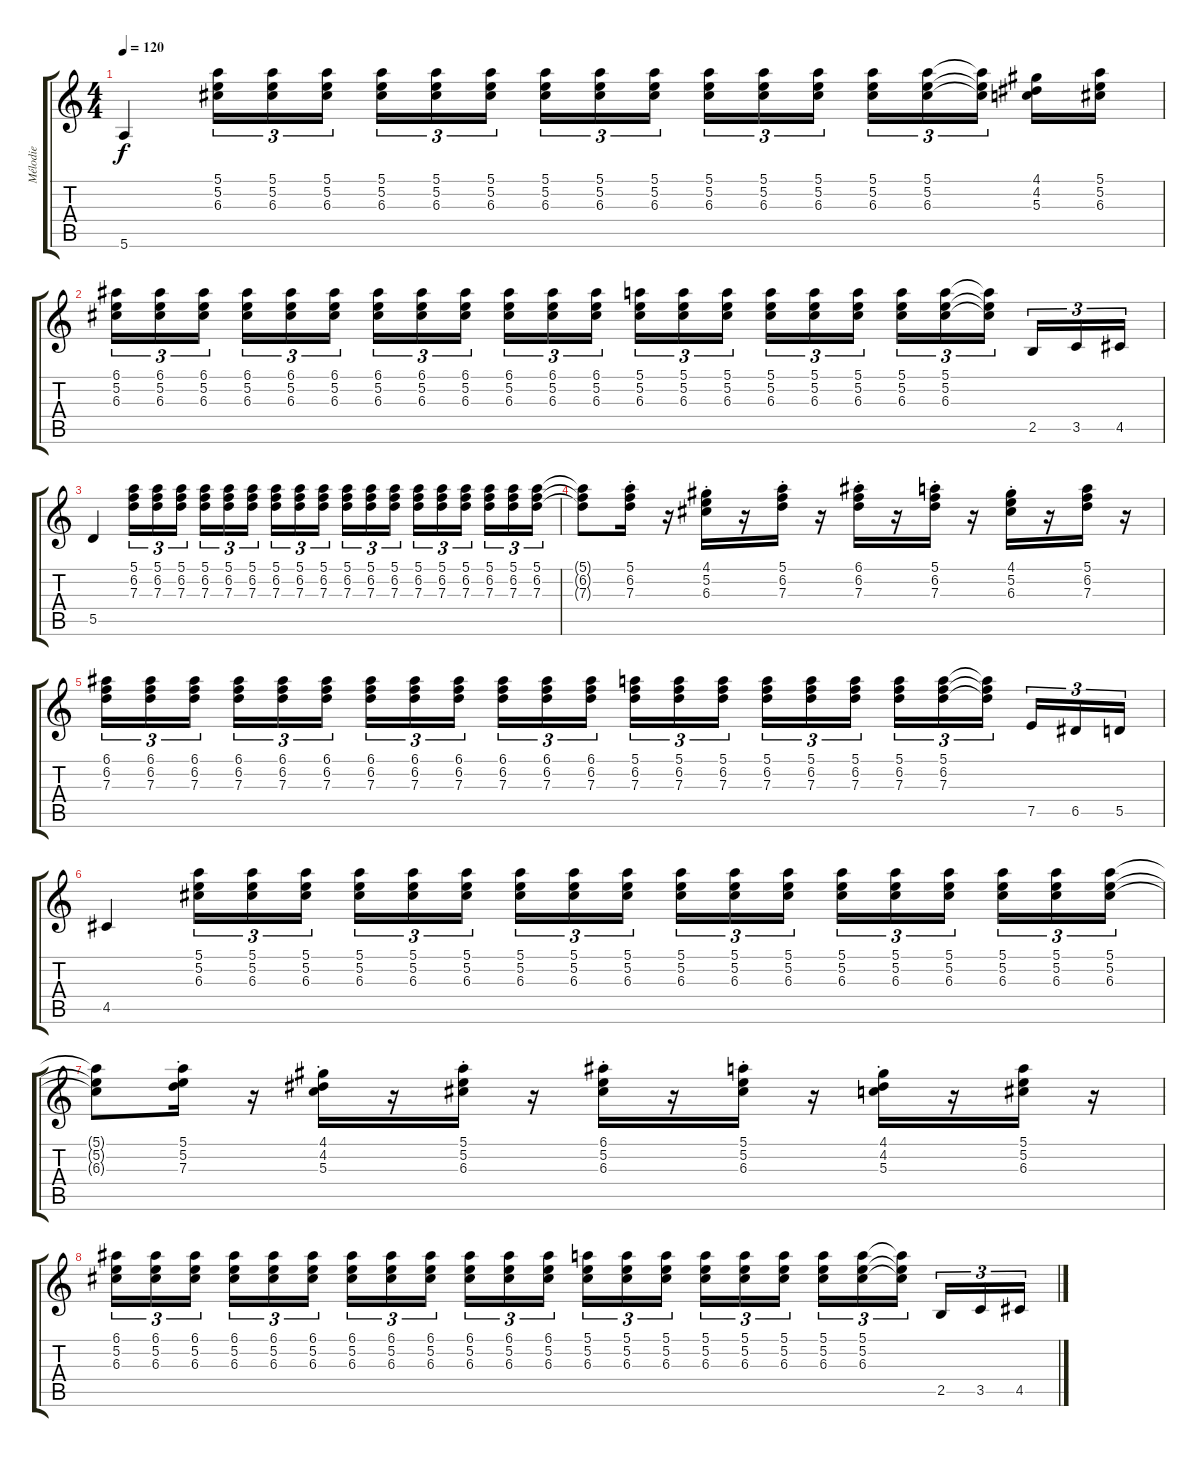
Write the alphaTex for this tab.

\track ("Mélodie" "Mélodie") {instrument acousticguitarsteel}
\staff {score tabs}
\tuning (E4 B3 G3 D3 A2 E2) {hide}
\ts (4 4)
\tempo 120
\clef g2
\ks c
5.6.4{dy f} (5.1 5.2 6.3).16{tu (3 2)} (5.1 5.2 6.3).16{tu (3 2)} (5.1 5.2 6.3).16{tu (3 2)} (5.1 5.2 6.3).16{tu (3 2)} (5.1 5.2 6.3).16{tu (3 2)} (5.1 5.2 6.3).16{tu (3 2)} (5.1 5.2 6.3).16{tu (3 2)} (5.1 5.2 6.3).16{tu (3 2)} (5.1 5.2 6.3).16{tu (3 2)} (5.1 5.2 6.3).16{tu (3 2)} (5.1 5.2 6.3).16{tu (3 2)} (5.1 5.2 6.3).16{tu (3 2)} (5.1 5.2 6.3).16{tu (3 2)} (5.1 5.2 6.3).16{tu (3 2)} (5.1{t} 5.2{t} 6.3{t}).16{tu (3 2)} (4.1 4.2 5.3).16 (5.1 5.2 6.3).16 |
(6.1 5.2 6.3).16{tu (3 2)} (6.1 5.2 6.3).16{tu (3 2)} (6.1 5.2 6.3).16{tu (3 2)} (6.1 5.2 6.3).16{tu (3 2)} (6.1 5.2 6.3).16{tu (3 2)} (6.1 5.2 6.3).16{tu (3 2)} (6.1 5.2 6.3).16{tu (3 2)} (6.1 5.2 6.3).16{tu (3 2)} (6.1 5.2 6.3).16{tu (3 2)} (6.1 5.2 6.3).16{tu (3 2)} (6.1 5.2 6.3).16{tu (3 2)} (6.1 5.2 6.3).16{tu (3 2)} (5.1 5.2 6.3).16{tu (3 2)} (5.1 5.2 6.3).16{tu (3 2)} (5.1 5.2 6.3).16{tu (3 2)} (5.1 5.2 6.3).16{tu (3 2)} (5.1 5.2 6.3).16{tu (3 2)} (5.1 5.2 6.3).16{tu (3 2)} (5.1 5.2 6.3).16{tu (3 2)} (5.1 5.2 6.3).16{tu (3 2)} (5.1{t} 5.2{t} 6.3{t}).16{tu (3 2)} 2.5.16{tu (3 2)} 3.5.16{tu (3 2)} 4.5.16{tu (3 2)} |
5.5.4 (5.1 6.2 7.3).16{tu (3 2)} (5.1 6.2 7.3).16{tu (3 2)} (5.1 6.2 7.3).16{tu (3 2)} (5.1 6.2 7.3).16{tu (3 2)} (5.1 6.2 7.3).16{tu (3 2)} (5.1 6.2 7.3).16{tu (3 2)} (5.1 6.2 7.3).16{tu (3 2)} (5.1 6.2 7.3).16{tu (3 2)} (5.1 6.2 7.3).16{tu (3 2)} (5.1 6.2 7.3).16{tu (3 2)} (5.1 6.2 7.3).16{tu (3 2)} (5.1 6.2 7.3).16{tu (3 2)} (5.1 6.2 7.3).16{tu (3 2)} (5.1 6.2 7.3).16{tu (3 2)} (5.1 6.2 7.3).16{tu (3 2)} (5.1 6.2 7.3).16{tu (3 2)} (5.1 6.2 7.3).16{tu (3 2)} (5.1 6.2 7.3).16{tu (3 2)} |
(5.1{t} 6.2{t} 7.3{t}).8 (5.1 6.2 7.3{st}).16 r.16 (4.1 5.2 6.3{st}).16 r.16 (5.1 6.2 7.3{st}).16 r.16 (6.1 6.2 7.3{st}).16 r.16 (5.1 6.2 7.3{st}).16 r.16 (4.1 5.2 6.3{st}).16 r.16 (5.1 6.2 7.3).16 r.16 |
(6.1 6.2 7.3).16{tu (3 2)} (6.1 6.2 7.3).16{tu (3 2)} (6.1 6.2 7.3).16{tu (3 2)} (6.1 6.2 7.3).16{tu (3 2)} (6.1 6.2 7.3).16{tu (3 2)} (6.1 6.2 7.3).16{tu (3 2)} (6.1 6.2 7.3).16{tu (3 2)} (6.1 6.2 7.3).16{tu (3 2)} (6.1 6.2 7.3).16{tu (3 2)} (6.1 6.2 7.3).16{tu (3 2)} (6.1 6.2 7.3).16{tu (3 2)} (6.1 6.2 7.3).16{tu (3 2)} (5.1 6.2 7.3).16{tu (3 2)} (5.1 6.2 7.3).16{tu (3 2)} (5.1 6.2 7.3).16{tu (3 2)} (5.1 6.2 7.3).16{tu (3 2)} (5.1 6.2 7.3).16{tu (3 2)} (5.1 6.2 7.3).16{tu (3 2)} (5.1 6.2 7.3).16{tu (3 2)} (5.1 6.2 7.3).16{tu (3 2)} (5.1{t} 6.2{t} 7.3{t}).16{tu (3 2)} 7.5.16{tu (3 2)} 6.5.16{tu (3 2)} 5.5.16{tu (3 2)} |
4.5.4 (5.1 5.2 6.3).16{tu (3 2)} (5.1 5.2 6.3).16{tu (3 2)} (5.1 5.2 6.3).16{tu (3 2)} (5.1 5.2 6.3).16{tu (3 2)} (5.1 5.2 6.3).16{tu (3 2)} (5.1 5.2 6.3).16{tu (3 2)} (5.1 5.2 6.3).16{tu (3 2)} (5.1 5.2 6.3).16{tu (3 2)} (5.1 5.2 6.3).16{tu (3 2)} (5.1 5.2 6.3).16{tu (3 2)} (5.1 5.2 6.3).16{tu (3 2)} (5.1 5.2 6.3).16{tu (3 2)} (5.1 5.2 6.3).16{tu (3 2)} (5.1 5.2 6.3).16{tu (3 2)} (5.1 5.2 6.3).16{tu (3 2)} (5.1 5.2 6.3).16{tu (3 2)} (5.1 5.2 6.3).16{tu (3 2)} (5.1 5.2 6.3).16{tu (3 2)} |
(5.1{t} 5.2{t} 6.3{t}).8 (5.1 5.2 7.3{st}).16 r.16 (4.1 4.2 5.3{st}).16 r.16 (5.1 5.2 6.3{st}).16 r.16 (6.1 5.2 6.3{st}).16 r.16 (5.1 5.2 6.3{st}).16 r.16 (4.1 4.2 5.3{st}).16 r.16 (5.1 5.2 6.3).16 r.16 |
(6.1 5.2 6.3).16{tu (3 2)} (6.1 5.2 6.3).16{tu (3 2)} (6.1 5.2 6.3).16{tu (3 2)} (6.1 5.2 6.3).16{tu (3 2)} (6.1 5.2 6.3).16{tu (3 2)} (6.1 5.2 6.3).16{tu (3 2)} (6.1 5.2 6.3).16{tu (3 2)} (6.1 5.2 6.3).16{tu (3 2)} (6.1 5.2 6.3).16{tu (3 2)} (6.1 5.2 6.3).16{tu (3 2)} (6.1 5.2 6.3).16{tu (3 2)} (6.1 5.2 6.3).16{tu (3 2)} (5.1 5.2 6.3).16{tu (3 2)} (5.1 5.2 6.3).16{tu (3 2)} (5.1 5.2 6.3).16{tu (3 2)} (5.1 5.2 6.3).16{tu (3 2)} (5.1 5.2 6.3).16{tu (3 2)} (5.1 5.2 6.3).16{tu (3 2)} (5.1 5.2 6.3).16{tu (3 2)} (5.1 5.2 6.3).16{tu (3 2)} (5.1{t} 5.2{t} 6.3{t}).16{tu (3 2)} 2.5.16{tu (3 2)} 3.5.16{tu (3 2)} 4.5.16{tu (3 2)}
